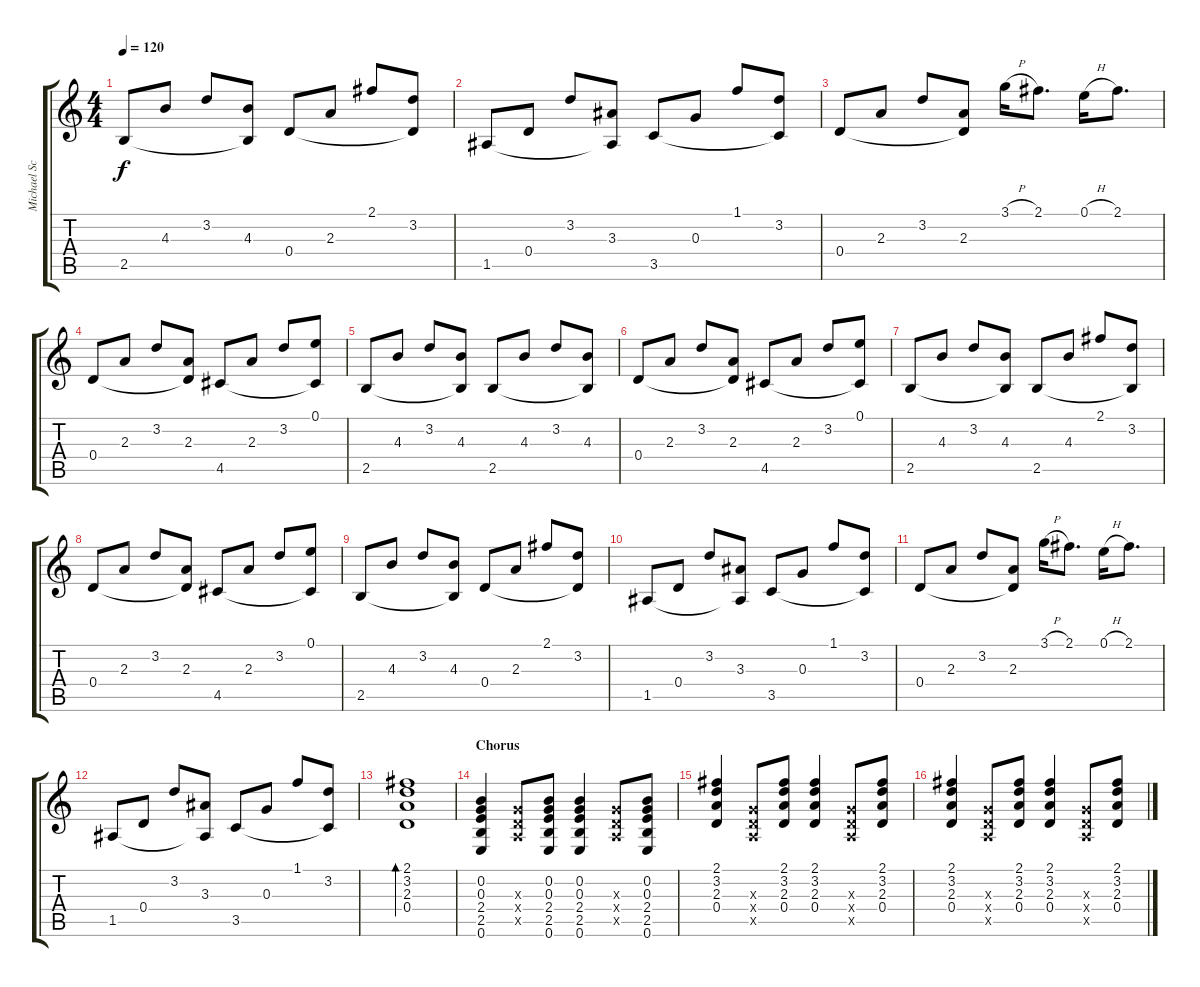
\track ("Michael Schenker 1" "Michael Sc") {instrument acousticguitarsteel}
\staff {score tabs}
\tuning (E4 B3 G3 D3 A2 E2) {hide}
\ts (4 4)
\tempo 120
\clef g2
\ks c
2.5.8{dy f} 4.3.8 3.2.8 (4.3 2.5{t}).8 0.4.8 2.3.8 2.1.8 (3.2 0.4{t}).8 |
1.5.8 0.4.8 3.2.8 (3.3 1.5{t}).8 3.5.8 0.3.8 1.1.8 (3.2 3.5{t}).8 |
0.4.8 2.3.8 3.2.8 (2.3 0.4{t}).8 3.1{h}.16 2.1.8{d} 0.1{h}.16 2.1.8{d} |
0.4.8 2.3.8 3.2.8 (2.3 0.4{t}).8 4.5.8 2.3.8 3.2.8 (0.1 4.5{t}).8 |
2.5.8 4.3.8 3.2.8 (4.3 2.5{t}).8 2.5.8 4.3.8 3.2.8 (4.3 2.5{t}).8 |
0.4.8 2.3.8 3.2.8 (2.3 0.4{t}).8 4.5.8 2.3.8 3.2.8 (0.1 4.5{t}).8 |
2.5.8 4.3.8 3.2.8 (4.3 2.5{t}).8 2.5.8 4.3.8 2.1.8 (3.2 2.5{t}).8 |
0.4.8 2.3.8 3.2.8 (2.3 0.4{t}).8 4.5.8 2.3.8 3.2.8 (0.1 4.5{t}).8 |
2.5.8 4.3.8 3.2.8 (4.3 2.5{t}).8 0.4.8 2.3.8 2.1.8 (3.2 0.4{t}).8 |
1.5.8 0.4.8 3.2.8 (3.3 1.5{t}).8 3.5.8 0.3.8 1.1.8 (3.2 3.5{t}).8 |
0.4.8 2.3.8 3.2.8 (2.3 0.4{t}).8 3.1{h}.16 2.1.8{d} 0.1{h}.16 2.1.8{d} |
1.5.8 0.4.8 3.2.8 (3.3 1.5{t}).8 3.5.8 0.3.8 1.1.8 (3.2 3.5{t}).8 |
(2.1 3.2 2.3 0.4).1{bd 60} |
\section ("" "Chorus")
(0.2 0.3 2.4 2.5 0.6).4 (0.3{x} 0.4{x} 0.5{x}).8 (0.2 0.3 2.4 2.5 0.6).8 (0.2 0.3 2.4 2.5 0.6).4 (0.3{x} 0.4{x} 0.5{x}).8 (0.2 0.3 2.4 2.5 0.6).8 |
(2.1 3.2 2.3 0.4).4 (0.3{x} 0.4{x} 0.5{x}).8 (2.1 3.2 2.3 0.4).8 (2.1 3.2 2.3 0.4).4 (0.3{x} 0.4{x} 0.5{x}).8 (2.1 3.2 2.3 0.4).8 |
(2.1 3.2 2.3 0.4).4 (0.3{x} 0.4{x} 0.5{x}).8 (2.1 3.2 2.3 0.4).8 (2.1 3.2 2.3 0.4).4 (0.3{x} 0.4{x} 0.5{x}).8 (2.1 3.2 2.3 0.4).8
